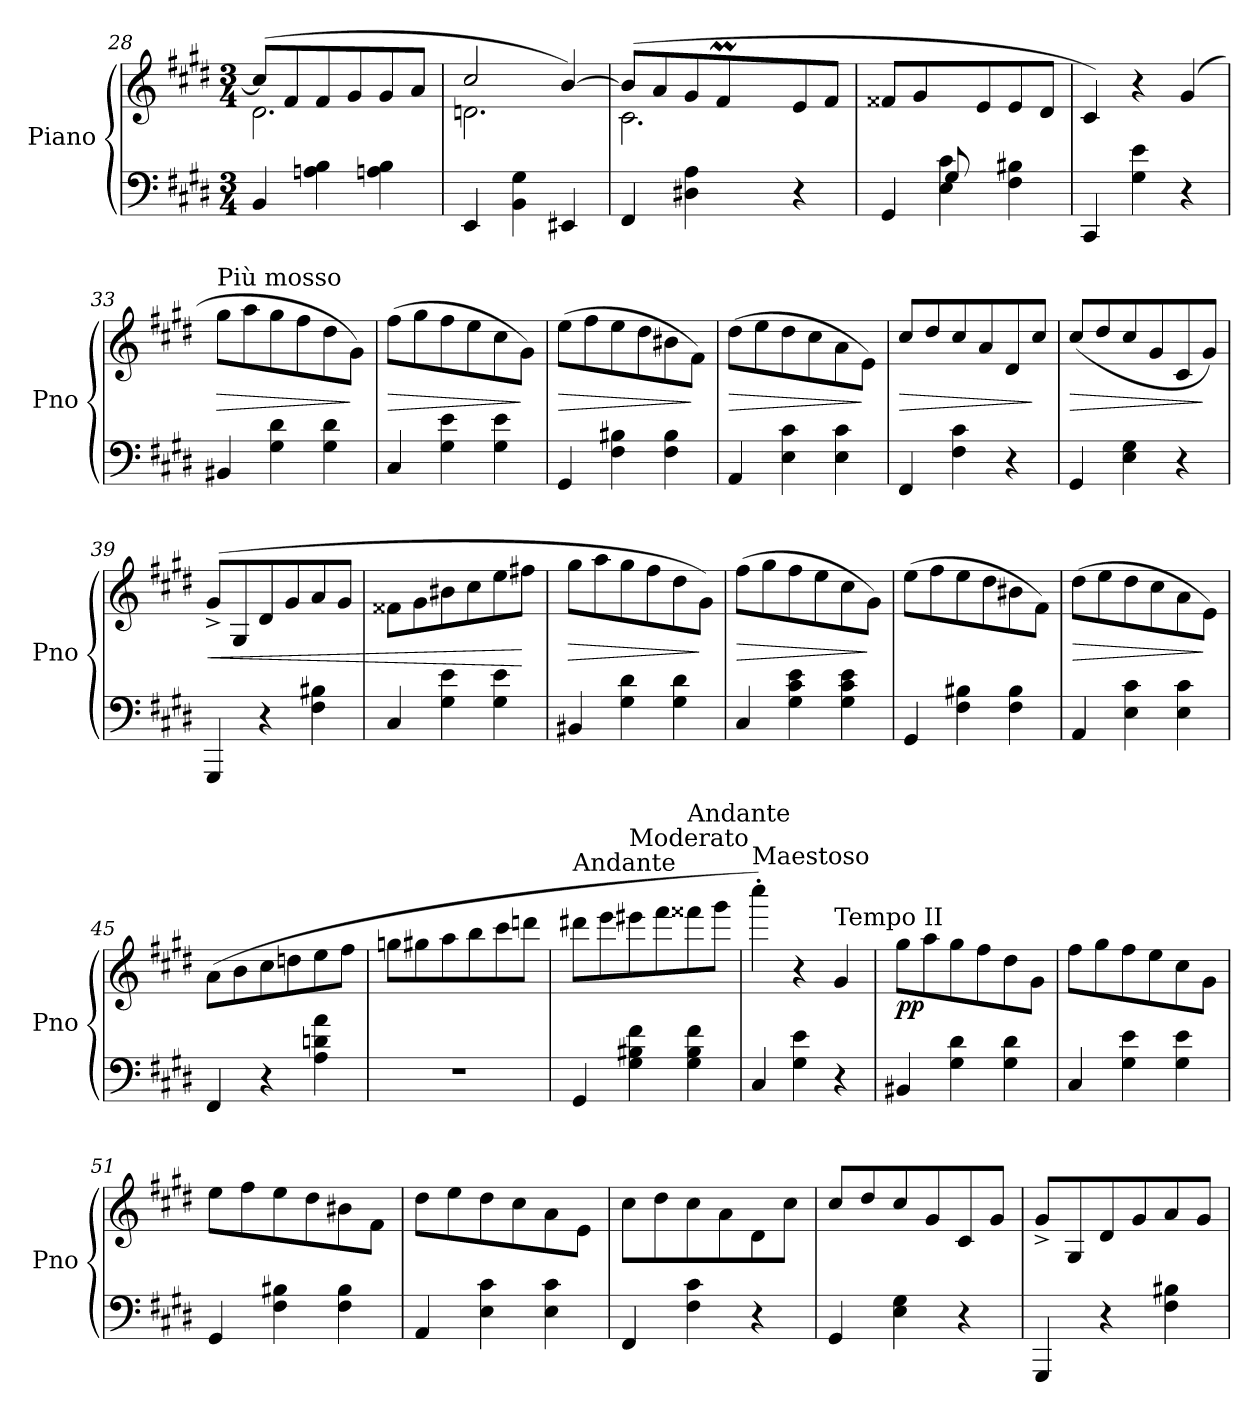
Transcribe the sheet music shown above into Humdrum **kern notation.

**kern	**kern	**dynam
*part1	*part1	*part1
*staff2	*staff1	*staff1/2
*I"Piano	*	*
*I'Pno	*	*
*clefF4	*clefG2	*
*k[f#c#g#d#]	*k[f#c#g#d#]	*
*E:	*E:	*
*M3/4	*M3/4	*
=28	=28	=28
*	*^	*
4BB/	(8cc#/L]	2.d#\	.
.	8f#/	.	.
4An\ 4B\	8f#/	.	.
.	8g#/	.	.
4An\ 4B\	8g#/	.	.
.	8a/J	.	.
=29	=29	=29	=29
4EE/	2cc#/	2.dn\	.
4BB\ 4G#\	.	.	.
4EE#X/	[4b/)	.	.
=30	=30	=30	=30
*	*	*^	*
4FF#/	(8b/L]	2.c#\	4.ryy	.
.	8a/	.	.	.
4D#X\ 4A\	8g#/	.	.	.
.	8f#M/	.	32g#yy	.
.	.	.	32f#yy	.
.	.	.	32g#yy	.
.	.	.	32f#yy	.
4r	8e/	.	4ryy	.
.	8f#/J	.	.	.
*	*v	*v	*v	*
=31	=31	=31
*^	*	*
4ryy	4GG#/	8f##X/L	.
.	.	8g#/	.
8G#/	4E\ 4c#\	8ryy	.
4.ryy	.	8e/	.
.	4F#\ 4B#X\	8e/	.
.	.	8d#/J	.
*v	*v	*	*
!!LO:PB:g=z
=32	=32	=32
4CC#/	4c#/)	.
4G#\ 4e\	4r	.
4r	(4g#/	.
=33	=33	=33
!	!LO:TX:a:t=Più mosso	!
!	!	!LO:HP:b
4BB#X/	8gg#\L	>
.	8aa\	.
4G#\ 4d#\	8gg#\	.
.	8ff#\	.
4G#\ 4d#\	8dd#\	.
.	8g#\J)	]
=34	=34	=34
!	!	!LO:HP:b
4C#/	(8ff#\L	>
.	8gg#\	.
4G#\ 4e\	8ff#\	.
.	8ee\	.
4G#\ 4e\	8cc#\	.
.	8g#\J)	]
=35	=35	=35
!	!	!LO:HP:b
4GG#/	(8ee\L	>
.	8ff#\	.
4F#\ 4B#X\	8ee\	.
.	8dd#\	.
4F#\ 4B#\	8b#X\	.
.	8f#\J)	]
=36	=36	=36
!	!	!LO:HP:b
4AA/	(8dd#\L	>
.	8ee\	.
4E\ 4c#\	8dd#\	.
.	8cc#\	.
4E\ 4c#\	8a\	.
.	8e\J)	]
=37	=37	=37
!	!	!LO:HP:b
4FF#/	8cc#/L	>
.	8dd#/	.
4F#\ 4c#\	8cc#/	.
.	8a/	.
4r	8d#/	.
.	8cc#/J	]
=38	=38	=38
!	!	!LO:HP:b
4GG#/	(8cc#/L	>
.	8dd#/	.
4E\ 4G#\	8cc#/	.
.	8g#/	.
4r	8c#/	.
.	8g#/J)	]
!!LO:LB:g=z
=39	=39	=39
!	!	!LO:HP:b
4GGG#/	(8g#^/L	<
.	8G#/	.
4r	8d#/	.
.	8g#/	.
4F#\ 4B#X\	8a/	.
.	8g#/J	.
=40	=40	=40
4C#/	8f##X\L	.
.	8g#\	.
4G#\ 4e\	8b#X\	.
.	8cc#\	.
4G#\ 4e\	8ee\	.
.	8ff#X\J	[
=41	=41	=41
!	!	!LO:HP:b
4BB#X/	8gg#\L	>
.	8aa\	.
4G#\ 4d#\	8gg#\	.
.	8ff#\	.
4G#\ 4d#\	8dd#\	.
.	8g#\J)	]
=42	=42	=42
!	!	!LO:HP:b
4C#/	(8ff#\L	>
.	8gg#\	.
4G#\ 4c#\ 4e\	8ff#\	.
.	8ee\	.
4G#\ 4c#\ 4e\	8cc#\	.
.	8g#\J)	]
=43	=43	=43
4GG#/	(8ee\L	.
.	8ff#\	.
4F#\ 4B#X\	8ee\	.
.	8dd#\	.
4F#\ 4B#\	8b#X\	.
.	8f#\J)	.
=44	=44	=44
!	!	!LO:HP:b
4AA/	(8dd#\L	>
.	8ee\	.
4E\ 4c#\	8dd#\	.
.	8cc#\	.
4E\ 4c#\	8a\	.
.	8e\J)	]
!!LO:LB:g=z
=45	=45	=45
4FF#/	(8a\L	.
.	8b\	.
4r	8cc#\	.
.	8ddn\	.
4A\ 4dn\ 4a\	8ee\	.
.	8ff#\J	.
=46	=46	=46
2.r	8ggn\L	.
.	8gg#X\	.
.	8aa\	.
.	8bb\	.
.	8ccc#\	.
.	8dddn\J	.
=47	=47	=47
!	!LO:TX:a:t=Andante	!
4GG#/	8ddd#X\L	.
.	8eee\	.
!	!LO:TX:a:t=Moderato	!
4G#\ 4B#X\ 4f#\	8eee#X\	.
.	8fff#\	.
!	!LO:TX:a:t=Andante	!
4G#\ 4B#\ 4f#\	8fff##X\	.
.	8ggg#\J	.
=48	=48	=48
!	!LO:TX:a:t=Maestoso	!
4C#/	4cccc#'\)	.
4G#\ 4e\	4r	.
!	!LO:TX:a:t=Tempo II	!
4r	4g#/	.
=49	=49	=49
!	!	!LO:DY:b
4BB#X/	8gg#\L	pp
.	8aa\	.
4G#\ 4d#\	8gg#\	.
.	8ff#\	.
4G#\ 4d#\	8dd#\	.
.	8g#\J	.
=50	=50	=50
4C#/	8ff#\L	.
.	8gg#\	.
4G#\ 4e\	8ff#\	.
.	8ee\	.
4G#\ 4e\	8cc#\	.
.	8g#\J	.
!!LO:LB:g=z
=51	=51	=51
4GG#/	8ee\L	.
.	8ff#\	.
4F#\ 4B#X\	8ee\	.
.	8dd#\	.
4F#\ 4B#\	8b#X\	.
.	8f#\J	.
=52	=52	=52
4AA/	8dd#\L	.
.	8ee\	.
4E\ 4c#\	8dd#\	.
.	8cc#\	.
4E\ 4c#\	8a\	.
.	8e\J	.
=53	=53	=53
4FF#/	8cc#\L	.
.	8dd#\	.
4F#\ 4c#\	8cc#\	.
.	8a\	.
4r	8d#\	.
.	8cc#\J	.
=54	=54	=54
4GG#/	8cc#/L	.
.	8dd#/	.
4E\ 4G#\	8cc#/	.
.	8g#/	.
4r	8c#/	.
.	8g#/J	.
=55	=55	=55
4GGG#/	8g#^/L	.
.	8G#/	.
4r	8d#/	.
.	8g#/	.
4F#\ 4B#X\	8a/	.
.	8g#/J	.
=	=	=
*-	*-	*-
